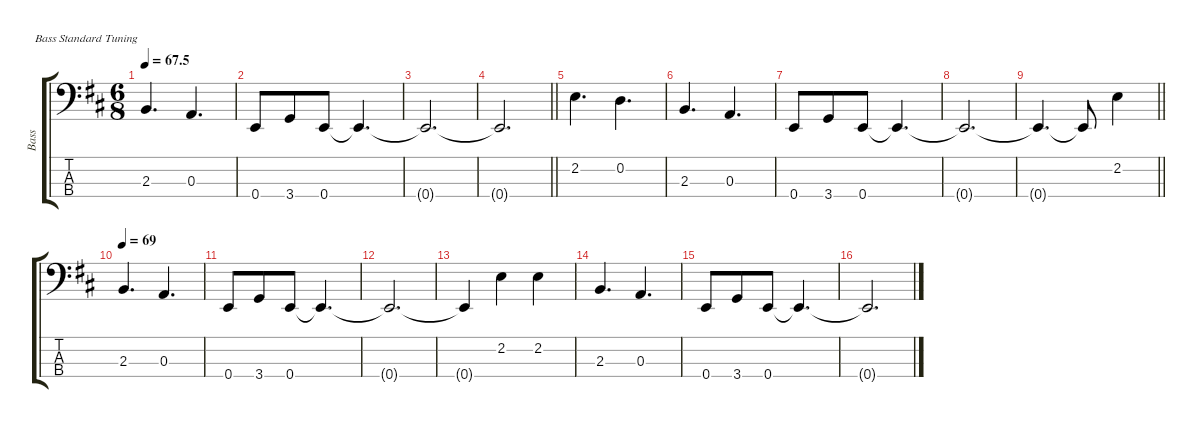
\defaultSystemsLayout 4
\hideDynamics
\bracketExtendMode groupsimilarinstruments
\firstSystemTrackNameMode fullname
\otherSystemsTrackNameOrientation horizontal
\track ("Bass" "bass") {defaultSystemsLayout 8 instrument electricbassfinger}
\staff {score tabs}
\tuning (G2 D2 A1 E1)
\ts (6 8)
\tempo
67.5
\accidentals auto
\clef f4
\ottava regular
\simile none
\ks bminor
2.3{acc forcenatural}.4{d dy ff beam Up} 0.3{acc forcenatural}.4{d beam Up} |
0.4{acc forcenatural}.8{beam Up} 3.4{acc forcenatural}.8{beam Up} 0.4{acc forcenatural}.8{beam Up} 0.4{t acc forcenatural}.4{d beam Up} |
0.4{t acc forcenatural}.2{d beam Up} |
\barLineRight lightlight
0.4{t acc forcenatural}.2{d beam Up} |
2.2{acc forcenatural}.4{d beam Down} 0.2{acc forcenatural}.4{d beam Down} |
2.3{acc forcenatural}.4{d beam Up} 0.3{acc forcenatural}.4{d beam Up} |
0.4{acc forcenatural}.8{beam Up} 3.4{acc forcenatural}.8{beam Up} 0.4{acc forcenatural}.8{beam Up} 0.4{t acc forcenatural}.4{d beam Up} |
0.4{t acc forcenatural}.2{d beam Up} |
\barLineRight lightlight
0.4{t acc forcenatural}.4{d beam Up} 0.4{t acc forcenatural}.8{beam Up} 2.2{acc forcenatural}.4{beam Down} |
\tempo 69
2.3{acc forcenatural}.4{d beam Up} 0.3{acc forcenatural}.4{d beam Up} |
0.4{acc forcenatural}.8{beam Up} 3.4{acc forcenatural}.8{beam Up} 0.4{acc forcenatural}.8{beam Up} 0.4{t acc forcenatural}.4{d beam Up} |
0.4{t acc forcenatural}.2{d beam Up} |
0.4{t acc forcenatural}.4{beam Up} 2.2{acc forcenatural}.4{beam Down} 2.2{acc forcenatural}.4{beam Down} |
2.3{acc forcenatural}.4{d beam Up} 0.3{acc forcenatural}.4{d beam Up} |
0.4{acc forcenatural}.8{beam Up} 3.4{acc forcenatural}.8{beam Up} 0.4{acc forcenatural}.8{beam Up} 0.4{t acc forcenatural}.4{d beam Up} |
0.4{t acc forcenatural}.2{d beam Up}
